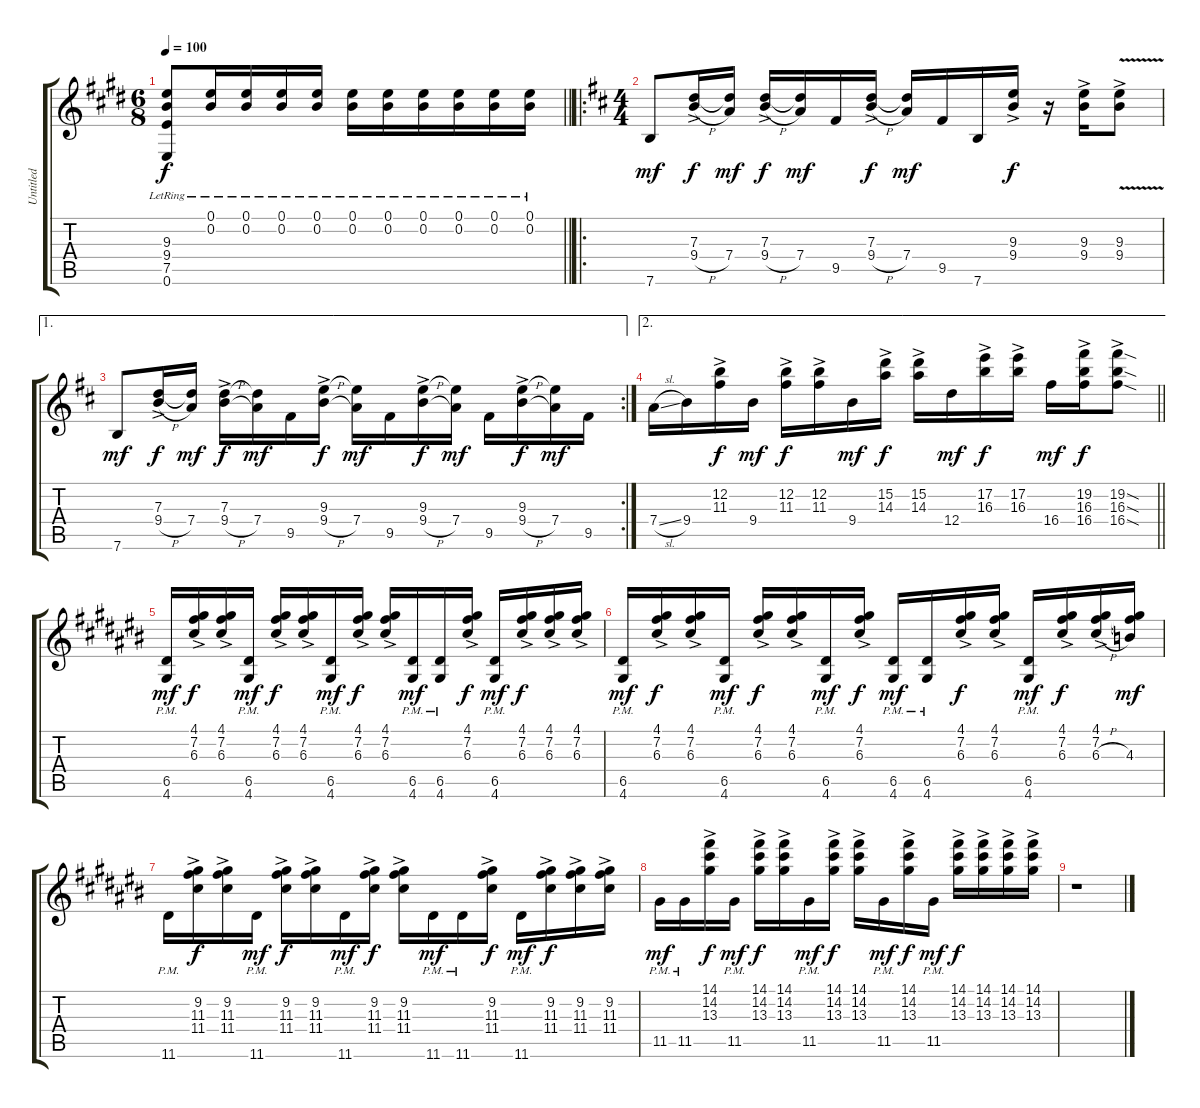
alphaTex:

\track ("Untitled" "Untitled") {instrument distortionguitar}
\staff {score tabs}
\tuning (E4 B3 G3 D3 A2 E2) {hide}
\ts (6 8)
\tempo 100
\clef g2
\barLineRight lightlight
\ks c#minor
(9.3{lr} 9.4{lr} 7.5{lr} 0.6{lr}).8{dy f} (0.1{lr} 0.2{lr}).16 (0.1{lr} 0.2{lr}).16 (0.1{lr} 0.2{lr}).16 (0.1{lr} 0.2{lr}).16 (0.1{lr} 0.2{lr}).16 (0.1{lr} 0.2{lr}).16 (0.1{lr} 0.2{lr}).16 (0.1{lr} 0.2{lr}).16 (0.1{lr} 0.2{lr}).16 (0.1{lr} 0.2{lr}).16 |
\ro
\ts (4 4)
\ks d
7.6.8{dy mf} (7.3{ac} 9.4{h ac}).16{dy f} (7.3{t} 7.4).16{dy mf} (7.3{ac} 9.4{h ac}).16{dy f} (7.3{t} 7.4).16{dy mf} 9.5.16 (7.3{ac} 9.4{h ac}).16{dy f} (7.3{t} 7.4).16{dy mf} 9.5.16 7.6.16 (9.3{ac} 9.4{ac}).16{dy f} r.16 (9.3{ac} 9.4{ac}).16 (9.3{v ac} 9.4{v ac}).8 |
\ae 1
\rc 2
7.6.8{dy mf} (7.3{ac} 9.4{h ac}).16{dy f} (7.3{t} 7.4).16{dy mf} (7.3{ac} 9.4{h ac}).16{dy f} (7.3{t} 7.4).16{dy mf} 9.5.16 (9.3{ac} 9.4{h ac}).16{dy f} (9.3{t} 7.4).16{dy mf} 9.5.16 (9.3{ac} 9.4{h ac}).16{dy f} (9.3{t} 7.4).16{dy mf} 9.5.16 (9.3{ac} 9.4{h ac}).16{dy f} (9.3{t} 7.4).16{dy mf} 9.5.16 |
\ae 2
\barLineRight lightlight
7.4{sl}.16 9.4.16 (12.2{ac} 11.3{ac}).16{dy f} 9.4.16{dy mf} (12.2{ac} 11.3{ac}).16{dy f} (12.2{ac} 11.3{ac}).16 9.4.16{dy mf} (15.2{ac} 14.3{ac}).16{dy f} (15.2{ac} 14.3{ac}).16 12.4.16{dy mf} (17.2{ac} 16.3{ac}).16{dy f} (17.2{ac} 16.3{ac}).16 16.4.16{dy mf} (19.2{ac} 16.3{ac} 16.4{ac}).16{dy f} (19.2{sod ac} 16.3{sod ac} 16.4{sod ac}).8 |
\ks c#
(6.5{pm} 4.6{pm}).16{dy mf} (4.1{ac} 7.2{ac} 6.3{ac}).16{dy f} (4.1{ac} 7.2{ac} 6.3{ac}).16 (6.5{pm} 4.6{pm}).16{dy mf} (4.1{ac} 7.2{ac} 6.3{ac}).16{dy f} (4.1{ac} 7.2{ac} 6.3{ac}).16 (6.5{pm} 4.6{pm}).16{dy mf} (4.1{ac} 7.2{ac} 6.3{ac}).16{dy f} (4.1{ac} 7.2{ac} 6.3{ac}).16 (6.5{pm} 4.6{pm}).16{dy mf} (6.5{pm} 4.6{pm}).16 (4.1{ac} 7.2{ac} 6.3{ac}).16{dy f} (6.5{pm} 4.6{pm}).16{dy mf} (4.1{ac} 7.2{ac} 6.3{ac}).16{dy f} (4.1{ac} 7.2{ac} 6.3{ac}).16 (4.1{ac} 7.2{ac} 6.3{ac}).16 |
(6.5{pm} 4.6{pm}).16{dy mf} (4.1{ac} 7.2{ac} 6.3{ac}).16{dy f} (4.1{ac} 7.2{ac} 6.3{ac}).16 (6.5{pm} 4.6{pm}).16{dy mf} (4.1{ac} 7.2{ac} 6.3{ac}).16{dy f} (4.1{ac} 7.2{ac} 6.3{ac}).16 (6.5{pm} 4.6{pm}).16{dy mf} (4.1{ac} 7.2{ac} 6.3{ac}).16{dy f} (6.5{pm} 4.6{pm}).16{dy mf} (6.5{pm} 4.6{pm}).16 (4.1{ac} 7.2{ac} 6.3{ac}).16{dy f} (4.1{ac} 7.2{ac} 6.3{ac}).16 (6.5{pm} 4.6{pm}).16{dy mf} (4.1{ac} 7.2{ac} 6.3{ac}).16{dy f} (4.1{ac} 7.2{ac} 6.3{h ac}).16 (4.1{t} 7.2{t} 4.3).16{dy mf} |
11.6{pm}.16 (9.2{ac} 11.3{ac} 11.4{ac}).16{dy f} (9.2{ac} 11.3{ac} 11.4{ac}).16 11.6{pm}.16{dy mf} (9.2{ac} 11.3{ac} 11.4{ac}).16{dy f} (9.2{ac} 11.3{ac} 11.4{ac}).16 11.6{pm}.16{dy mf} (9.2{ac} 11.3{ac} 11.4{ac}).16{dy f} (9.2{ac} 11.3{ac} 11.4{ac}).16 11.6{pm}.16{dy mf} 11.6{pm}.16 (9.2{ac} 11.3{ac} 11.4{ac}).16{dy f} 11.6{pm}.16{dy mf} (9.2{ac} 11.3{ac} 11.4{ac}).16{dy f} (9.2{ac} 11.3{ac} 11.4{ac}).16 (9.2{ac} 11.3{ac} 11.4{ac}).16 |
11.5{pm}.16{dy mf} 11.5{pm}.16 (14.1{ac} 14.2{ac} 13.3{ac}).16{dy f} 11.5{pm}.16{dy mf} (14.1{ac} 14.2{ac} 13.3{ac}).16{dy f} (14.1{ac} 14.2{ac} 13.3{ac}).16 11.5{pm}.16{dy mf} (14.1{ac} 14.2{ac} 13.3{ac}).16{dy f} (14.1{ac} 14.2{ac} 13.3{ac}).16 11.5{pm}.16{dy mf} (14.1{ac} 14.2{ac} 13.3{ac}).16{dy f} 11.5{pm}.16{dy mf} (14.1{ac} 14.2{ac} 13.3{ac}).16{dy f} (14.1{ac} 14.2{ac} 13.3{ac}).16 (14.1{ac} 14.2{ac} 13.3{ac}).16 (14.1{ac} 14.2{ac} 13.3{ac}).16 |
\ks a#minor
r.1
